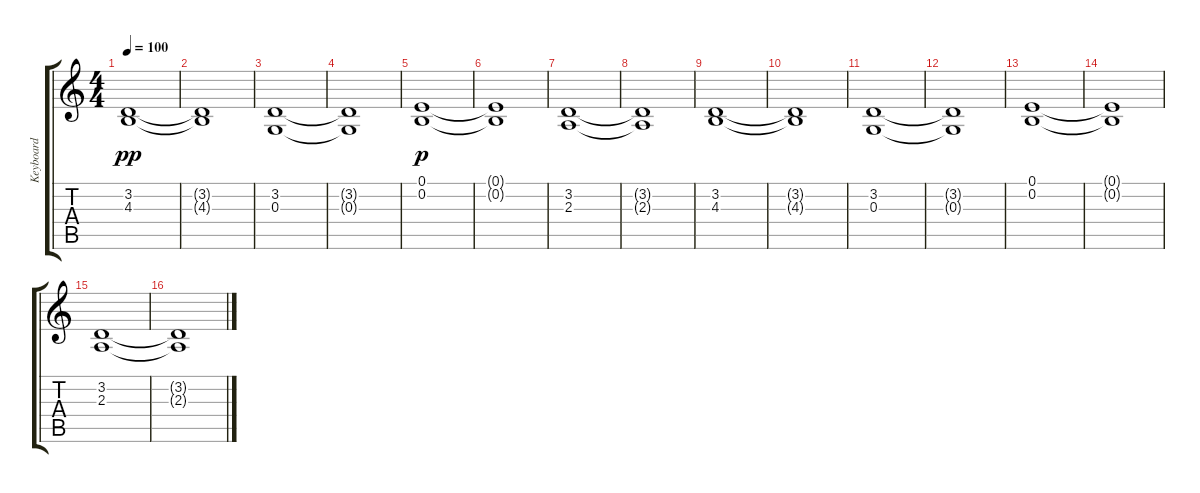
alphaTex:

\track ("Keyboard" "Keyboard") {instrument drawbarorgan}
\staff {score tabs}
\tuning (E4 B3 G3 D3 A2 E2) {hide}
\ts (4 4)
\tempo 100
\clef g2
\ks c
(3.2 4.3).1{dy pp} |
(3.2{t} 4.3{t}).1 |
(3.2 0.3).1 |
(3.2{t} 0.3{t}).1 |
(0.1 0.2).1{dy p} |
(0.1{t} 0.2{t}).1 |
(3.2 2.3).1 |
(3.2{t} 2.3{t}).1 |
(3.2 4.3).1 |
(3.2{t} 4.3{t}).1 |
(3.2 0.3).1 |
(3.2{t} 0.3{t}).1 |
(0.1 0.2).1 |
(0.1{t} 0.2{t}).1 |
(3.2 2.3).1 |
(3.2{t} 2.3{t}).1
